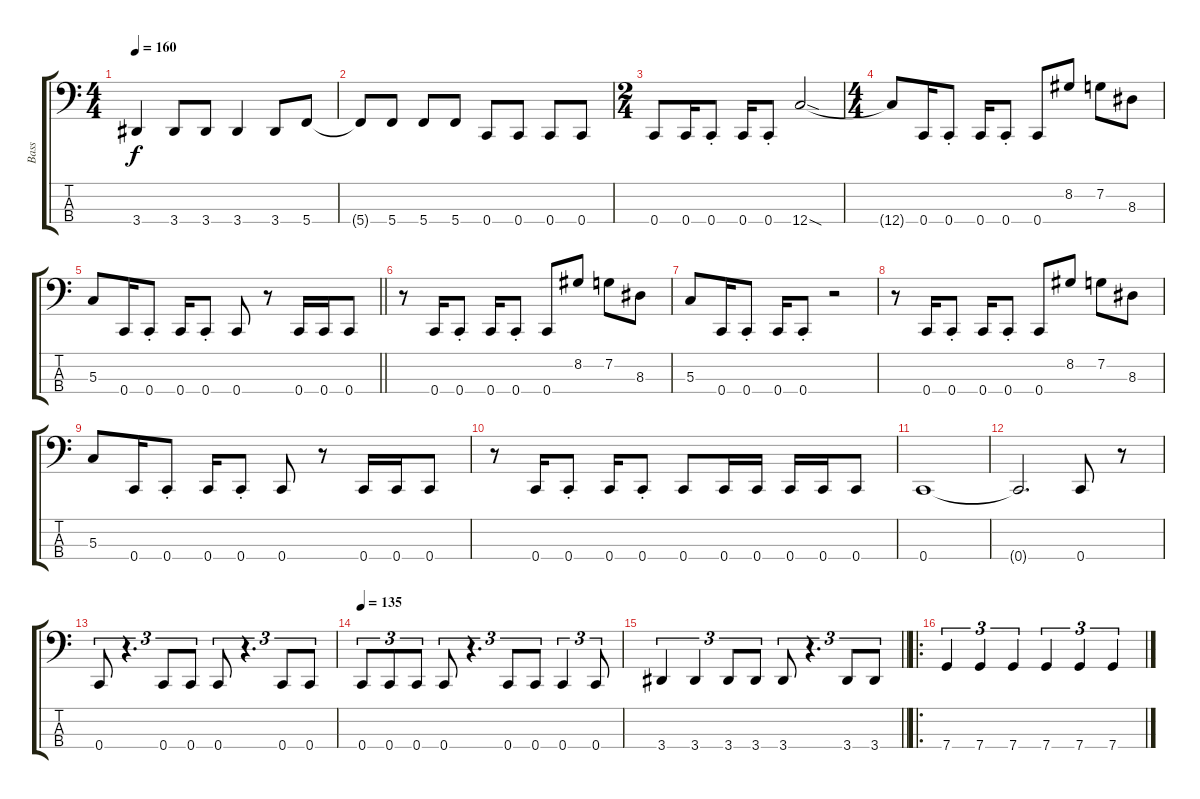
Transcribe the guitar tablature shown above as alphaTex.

\track ("Bass" "Bass") {instrument electricbasspick}
\staff {score tabs}
\tuning (F2 C2 G1 C1) {hide}
\ts (4 4)
\tempo 160
\clef f4
\ks c
3.4.4{dy f} 3.4.8 3.4.8 3.4.4 3.4.8 5.4.8 |
5.4{t}.8 5.4.8 5.4.8 5.4.8 0.4.8 0.4.8 0.4.8 0.4.8 |
\ts (2 4)
0.4.8 0.4.16 0.4{st}.8 0.4.16 0.4{st}.8 12.4{sod}.2 |
\ts (4 4)
12.4{t}.8 0.4.16 0.4{st}.8 0.4.16 0.4{st}.8 0.4.8 8.2.8 7.2.8 8.3.8 |
\barLineRight lightlight
5.3.8 0.4.16 0.4{st}.8 0.4.16 0.4{st}.8 0.4.8 r.8 0.4.16 0.4.16 0.4.8 |
r.8 0.4.16 0.4{st}.8 0.4.16 0.4{st}.8 0.4.8 8.2.8 7.2.8 8.3.8 |
5.3.8 0.4.16 0.4{st}.8 0.4.16 0.4{st}.8 r.2 |
r.8 0.4.16 0.4{st}.8 0.4.16 0.4{st}.8 0.4.8 8.2.8 7.2.8 8.3.8 |
5.3.8 0.4.16 0.4{st}.8 0.4.16 0.4{st}.8 0.4.8 r.8 0.4.16 0.4.16 0.4.8 |
r.8 0.4.16 0.4{st}.8 0.4.16 0.4{st}.8 0.4.8 0.4.16 0.4.16 0.4.16 0.4.16 0.4.8 |
0.4.1 |
0.4{t}.2{d} 0.4.8 r.8 |
0.4.8{tu (3 2)} r.4{d tu (3 2)} 0.4.8{tu (3 2)} 0.4.8{tu (3 2)} 0.4.8{tu (3 2)} r.4{d tu (3 2)} 0.4.8{tu (3 2)} 0.4.8{tu (3 2)} |
\tempo 135
0.4.8{tu (3 2)} 0.4.8{tu (3 2)} 0.4.8{tu (3 2)} 0.4.8{tu (3 2)} r.4{d tu (3 2)} 0.4.8{tu (3 2)} 0.4.8{tu (3 2)} 0.4.4{tu (3 2)} 0.4.8{tu (3 2)} |
\barLineRight lightlight
3.4.4{tu (3 2)} 3.4.4{tu (3 2)} 3.4.8{tu (3 2)} 3.4.8{tu (3 2)} 3.4.8{tu (3 2)} r.4{d tu (3 2)} 3.4.8{tu (3 2)} 3.4.8{tu (3 2)} |
\ro
7.4.4{tu (3 2)} 7.4.4{tu (3 2)} 7.4.4{tu (3 2)} 7.4.4{tu (3 2)} 7.4.4{tu (3 2)} 7.4.4{tu (3 2)}
